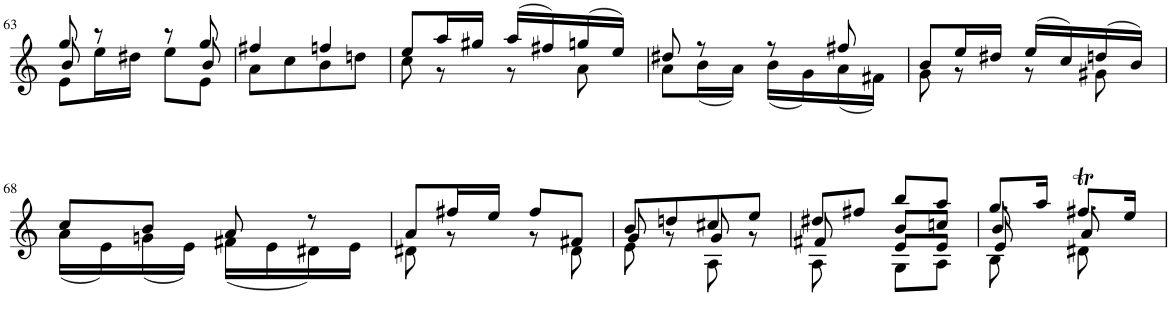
**kern
*part1
*staff1
*I"Violin
*I'Vln.
!!LO:PB:g=z
*clefG2
*k[]
*M2/4
=63
*^
*	*^
8gg/	8e\L	8b/
8r	16ee\L	8ryy
.	16dd#X\JJ	.
8r	8ee\L	8ryy
8gg/	8e\J	8b/
*	*v	*v
=64	=64
4ff#X/	8a\L
.	8cc\
4ffn/	8b\
.	8ddn\J
=65	=65
8ee/L	8cc\
16aa/L	8r
16gg#X/JJ	.
(16aa/LL	8r
16ff#X/)	.
(16ggn/	8a\
16ee/JJ)	.
=66	=66
8dd#X/	8a\L
8r	(16b\L
.	16a\JJ)
8r	(16b\LL
.	16g\)
8ff#X/	(16a\
.	16f#X\JJ)
=67	=67
8b/L	8g\
16ee/L	8r
16dd#X/JJ	.
(16ee/LL	8r
16cc/)	.
(16ddn/	8g#X\
16b/JJ)	.
!!LO:LB:g=z	!!
=68	=68
8cc/L	(16a\LL
.	16e\)
8b/J	(16gn\
.	16e\JJ)
8a/	(16f#X\LL
.	16e\
8r	16d#X\)
.	16e\JJ
=69	=69
8a/L	8d#X\
16ff#X/L	8r
16ee/JJ	.
8ff#/L	8r
8f#X/J	8d#\
=70	=70
*	*^
8b/L	8e\	8g/
8ddn/	8r	8ryy
8cc#X/	8A\	8g/
8ee/J	8r	8ryy
=71	=71	=71
*	*	*^
8dd#X/L	8A\	8f#X/	4ryy
8ff#X/J	8ryy	8ryy	.
8bb/L	8G\L	8b/L	8e/L
8aa/J	8A\J	8ccn/J	8e/J
=72	=72	=72	=72
8.gg/L	8B\	8b/	8e/
.	8ryy	8ryy	8ryy
16aa/Jk	.	.	.
8.ff#Xt/L	8d#X\	8a/	4ryy
.	8ryy	8ryy	.
16ee/Jk	.	.	.
*v	*v	*v	*v
=
*-
